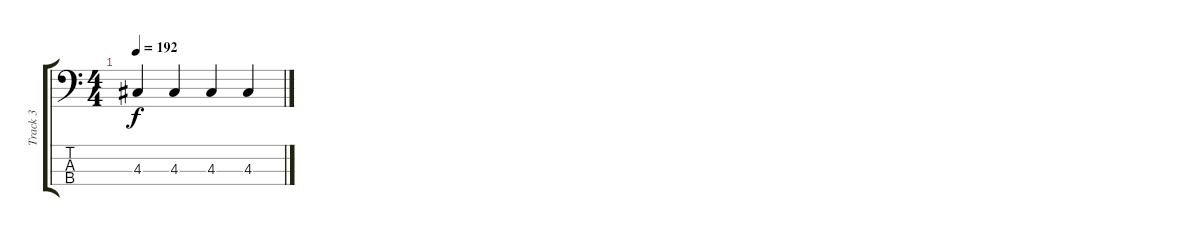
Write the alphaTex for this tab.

\track ("Track 3" "Track 3") {instrument fretlessbass}
\staff {score tabs}
\tuning (G2 D2 A1 E1) {hide}
\ts (4 4)
\tempo 192
\clef f4
\ks c
4.3.4{dy f} 4.3.4 4.3.4 4.3.4
